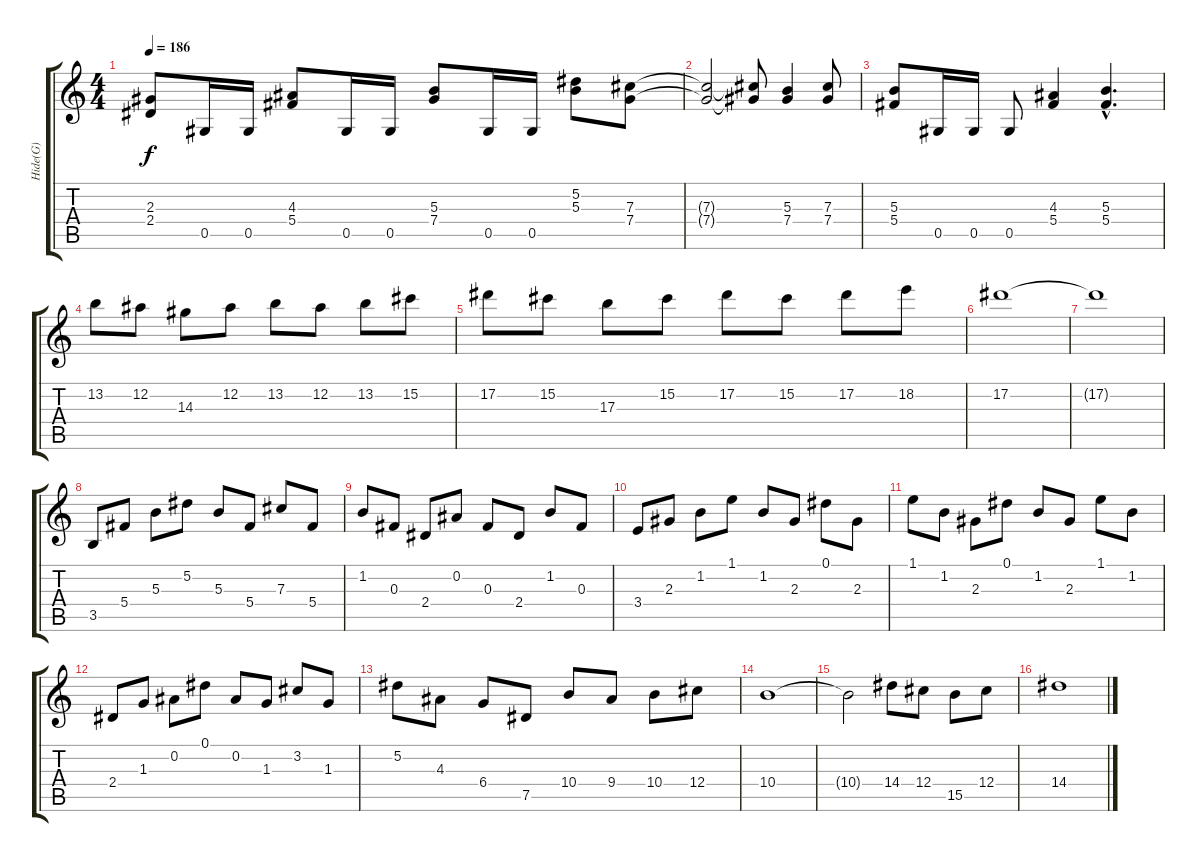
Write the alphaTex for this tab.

\track ("Hide(G)" "Hide(G)") {instrument distortionguitar}
\staff {score tabs}
\tuning (Eb4 Bb3 Gb3 Db3 Ab2 Eb2) {hide}
\ts (4 4)
\tempo 186
\clef g2
\ks c
(2.3{t} 2.4{t}).8{dy f} 0.5.16 0.5.16 (4.3 5.4).8 0.5.16 0.5.16 (5.3 7.4).8 0.5.16 0.5.16 (5.2 5.3).8 (7.3 7.4).8 |
(7.3{t} 7.4{t}).2 (7.3{t} 7.4{t}).8 (5.3 7.4).4 (7.3 7.4).8 |
(5.3 5.4).8 0.5.16 0.5.16 0.5.8 (4.3 5.4).4 (5.3{hac} 5.4{hac}).4{d} |
13.2.8{balance 7} 12.2.8 14.3.8 12.2.8 13.2.8 12.2.8 13.2.8 15.2.8 |
17.2.8 15.2.8 17.3.8 15.2.8 17.2.8 15.2.8 17.2.8 18.2.8 |
17.2.1 |
17.2{t}.1 |
3.5.8 5.4.8 5.3.8 5.2.8 5.3.8 5.4.8 7.3.8 5.4.8 |
1.2.8 0.3.8 2.4.8 0.2.8 0.3.8 2.4.8 1.2.8 0.3.8 |
3.4.8 2.3.8 1.2.8 1.1.8 1.2.8 2.3.8 0.1.8 2.3.8 |
1.1.8 1.2.8 2.3.8 0.1.8 1.2.8 2.3.8 1.1.8 1.2.8 |
2.4.8 1.3.8 0.2.8 0.1.8 0.2.8 1.3.8 3.2.8 1.3.8 |
5.2.8 4.3.8 6.4.8 7.5.8 10.4.8 9.4.8 10.4.8 12.4.8 |
10.4.1 |
10.4{t}.2 14.4.8 12.4.8 15.5.8 12.4.8 |
14.4.1
